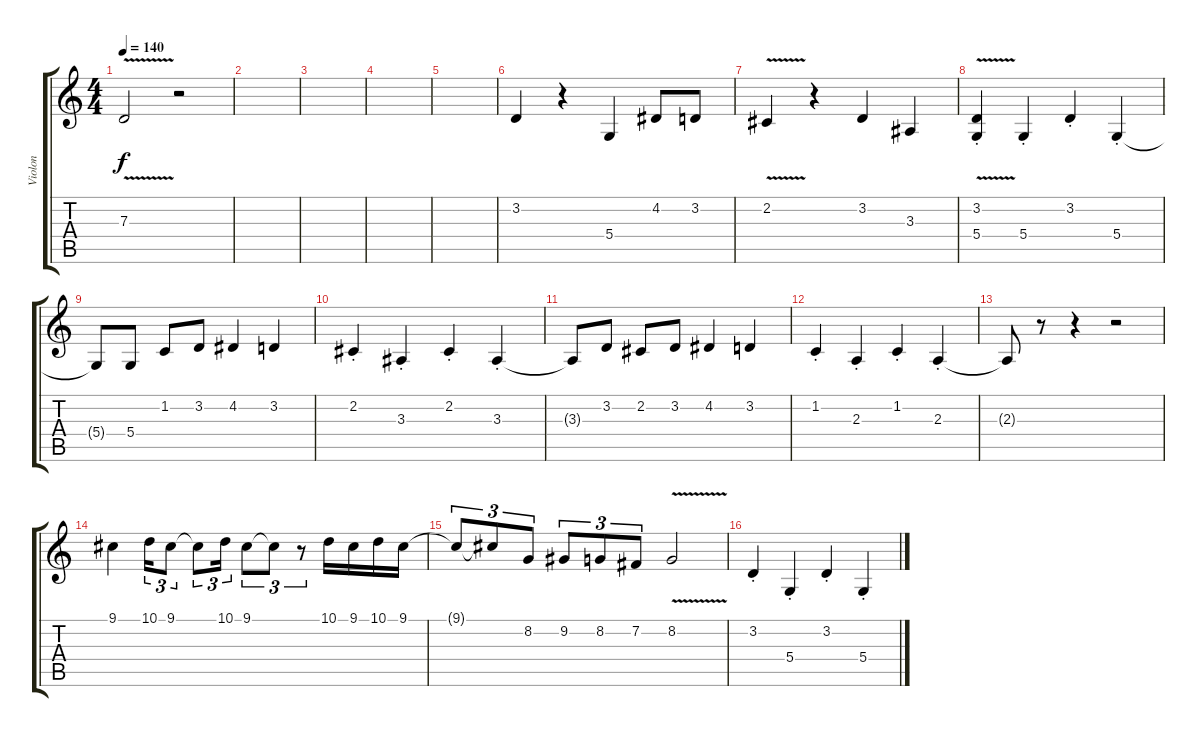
\track ("Violon" "Violon") {instrument violin}
\staff {score tabs}
\tuning (E4 B3 G3 D3 A2 E2) {hide}
\ts (4 4)
\tempo 140
\clef g2
\ks c
7.3{v}.2{dy f} r.2 |
|
|
|
|
3.2.4 r.4 5.4.4 4.2.8 3.2.8 |
2.2{v}.4 r.4 3.2.4 3.3.4 |
(3.2{st} 5.4{v}).4 5.4{st}.4 3.2{st}.4 5.4{st}.4 |
5.4{t}.8 5.4.8 1.2.8 3.2.8 4.2.4 3.2.4 |
2.2{st}.4 3.3{st}.4 2.2{st}.4 3.3{st}.4 |
3.3{t}.8 3.2.8 2.2.8 3.2.8 4.2.4 3.2.4 |
1.2{st}.4 2.3{st}.4 1.2{st}.4 2.3{st}.4 |
2.3{t}.8 r.8 r.4 r.2 |
9.1.4 10.1.16{tu (3 2)} 9.1.8{tu (3 2)} 9.1{t}.8{tu (3 2)} 10.1.16{tu (3 2)} 9.1.8{tu (3 2)} 9.1{t}.8{tu (3 2)} r.8{tu (3 2)} 10.1.16 9.1.16 10.1.16 9.1.16 |
9.1{t}.8{tu (3 2)} 9.1{t}.8{tu (3 2)} 8.2.8{tu (3 2)} 9.2.8{tu (3 2)} 8.2.8{tu (3 2)} 7.2.8{tu (3 2)} 8.2{v}.2 |
3.2{st}.4 5.4{st}.4 3.2{st}.4 5.4{st}.4
